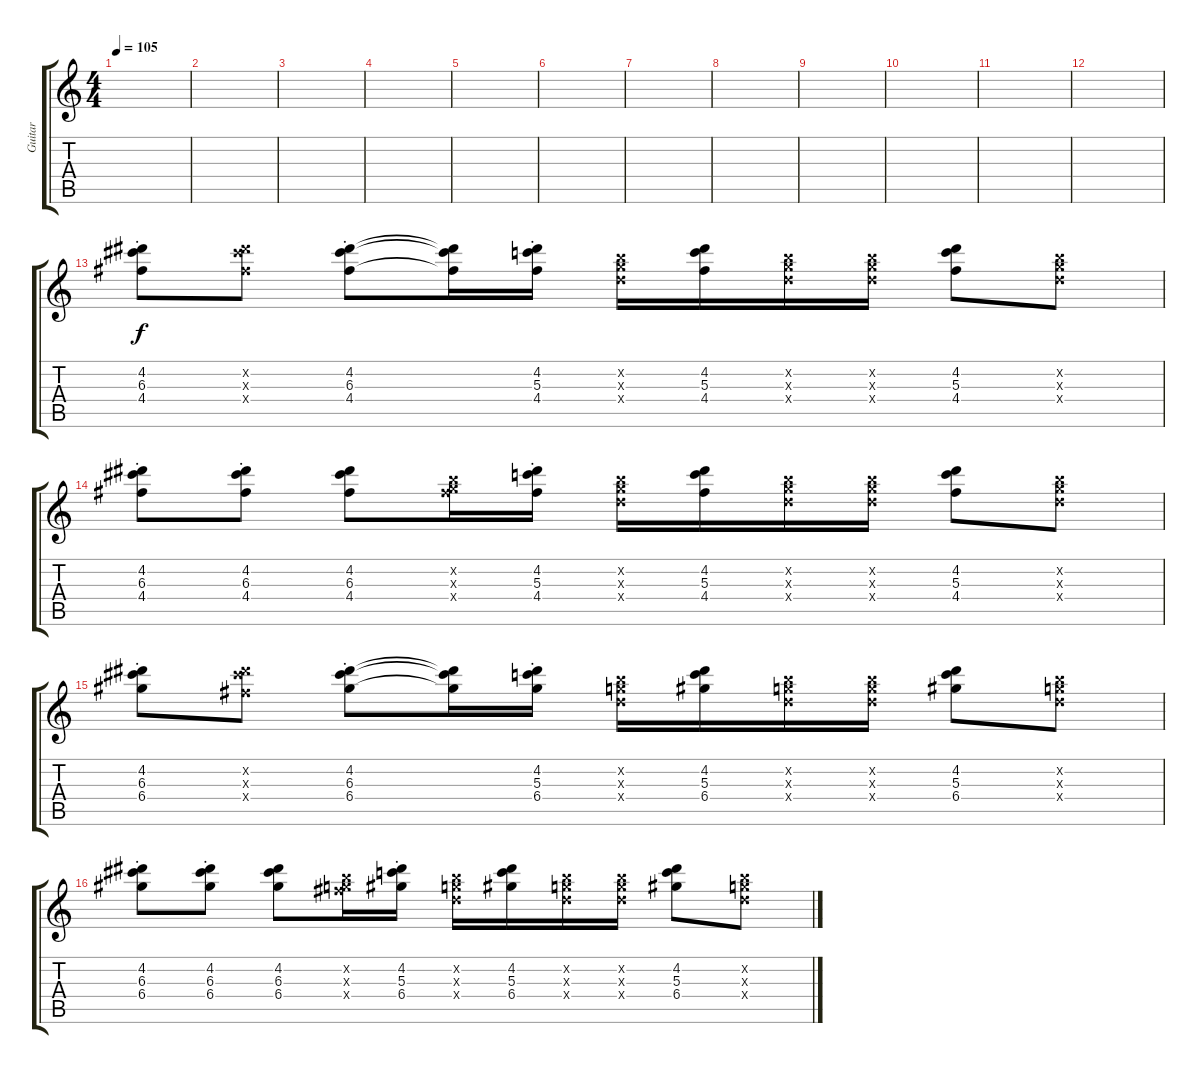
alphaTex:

\track ("Guitar" "Guitar") {instrument electricguitarmuted}
\staff {score tabs}
\tuning (E5 B4 G4 D4 A3 E3) {hide}
\ts (4 4)
\tempo 105
\clef g2
\ks c
|
|
|
|
|
|
|
|
|
|
|
|
(4.2{st} 6.3{st} 4.4{st}).8 (4.2{x} 6.3{x} 4.4{x}).8 (4.2{st} 6.3{st} 4.4{st}).8 (4.2{t} 6.3{t} 4.4{t}).16 (4.2{st} 5.3{st} 4.4{st}).16 (0.2{x} 0.3{x} 0.4{x}).16 (4.2 5.3 4.4).16 (0.2{x} 0.3{x} 0.4{x}).16 (0.2{x} 0.3{x} 0.4{x}).16 (4.2 5.3 4.4).8 (0.2{x} 0.3{x} 0.4{x}).8 |
(4.2{st} 6.3{st} 4.4{st}).8 (4.2{st} 6.3{st} 4.4{st}).8 (4.2 6.3 4.4).8 (0.2{x} 0.3{x} 4.4{x}).16 (4.2{st} 5.3{st} 4.4{st}).16 (0.2{x} 0.3{x} 0.4{x}).16 (4.2 5.3 4.4).16 (0.2{x} 0.3{x} 0.4{x}).16 (0.2{x} 0.3{x} 0.4{x}).16 (4.2 5.3 4.4).8 (0.2{x} 0.3{x} 0.4{x}).8 |
(4.2{st} 6.3{st} 6.4).8 (4.2{x} 6.3{x} 4.4{x}).8 (4.2{st} 6.3{st} 6.4{st}).8 (4.2{t} 6.3{t} 6.4{t}).16 (4.2{st} 5.3{st} 6.4{st}).16 (0.2{x} 0.3{x} 0.4{x}).16 (4.2 5.3 6.4).16 (0.2{x} 0.3{x} 0.4{x}).16 (0.2{x} 0.3{x} 0.4{x}).16 (4.2 5.3 6.4).8 (0.2{x} 0.3{x} 0.4{x}).8 |
(4.2{st} 6.3{st} 6.4{st}).8 (4.2{st} 6.3{st} 6.4{st}).8 (4.2 6.3 6.4).8 (0.2{x} 0.3{x} 4.4{x}).16 (4.2{st} 5.3{st} 6.4{st}).16 (0.2{x} 0.3{x} 0.4{x}).16 (4.2 5.3 6.4).16 (0.2{x} 0.3{x} 0.4{x}).16 (0.2{x} 0.3{x} 0.4{x}).16 (4.2 5.3 6.4).8 (0.2{x} 0.3{x} 0.4{x}).8
